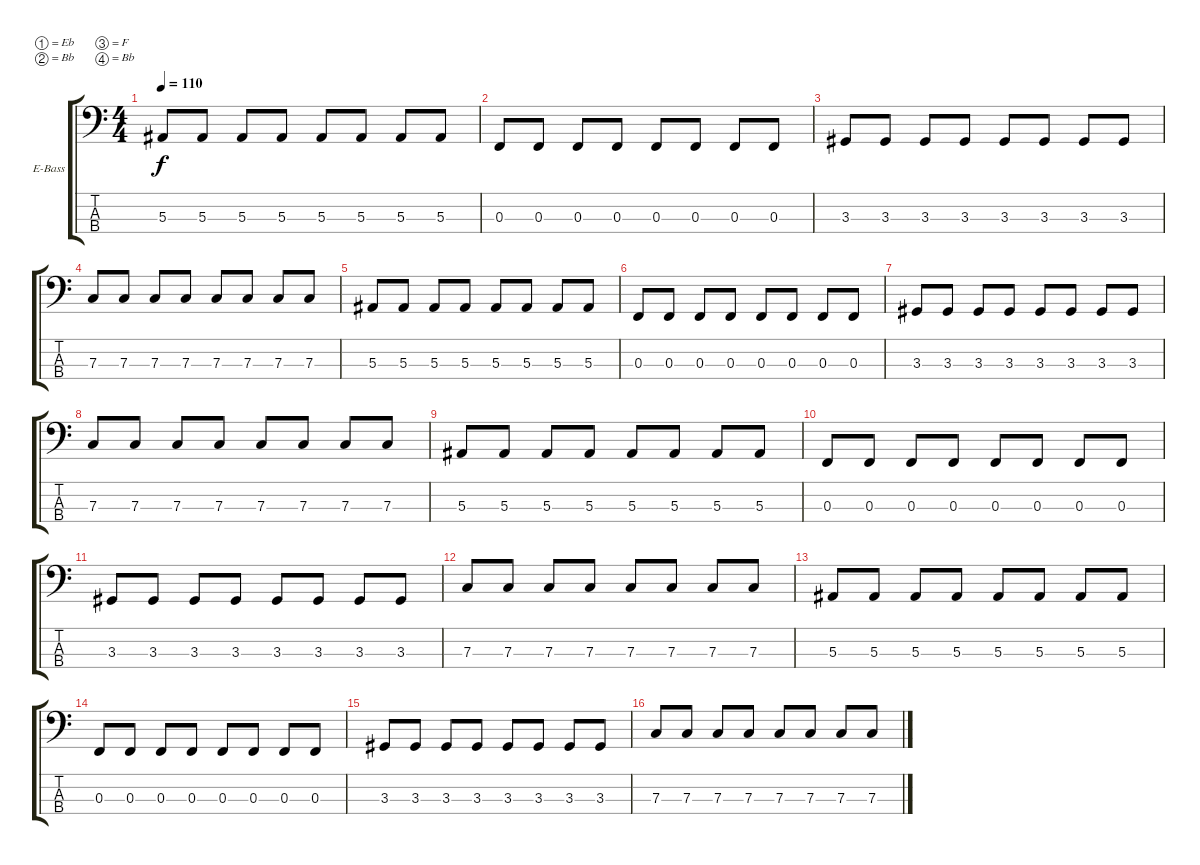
\defaultSystemsLayout 4
\bracketExtendMode groupsimilarinstruments
\firstSystemTrackNameOrientation horizontal
\otherSystemsTrackNameOrientation horizontal
\track ("Electric Bass" "E-Bass") {instrument electricbassfinger}
\staff {score tabs}
\tuning (Eb2 Bb1 F1 Bb0)
\ts (4 4)
\tempo 110
\clef f4
\scale
0.333333
\ks c
5.3.8{dy f} 5.3.8 5.3.8 5.3.8 5.3.8 5.3.8 5.3.8 5.3.8 |
\scale
0.333333 0.3.8 0.3.8 0.3.8 0.3.8 0.3.8 0.3.8 0.3.8 0.3.8 |
\scale
0.333333 3.3.8 3.3.8 3.3.8 3.3.8 3.3.8 3.3.8 3.3.8 3.3.8 |
\scale
0.333333 7.3.8 7.3.8 7.3.8 7.3.8 7.3.8 7.3.8 7.3.8 7.3.8 |
\scale
0.333333 5.3.8 5.3.8 5.3.8 5.3.8 5.3.8 5.3.8 5.3.8 5.3.8 |
\scale
0.333333 0.3.8 0.3.8 0.3.8 0.3.8 0.3.8 0.3.8 0.3.8 0.3.8 |
\scale
0.333333 3.3.8 3.3.8 3.3.8 3.3.8 3.3.8 3.3.8 3.3.8 3.3.8 |
\scale
0.333333 7.3.8 7.3.8 7.3.8 7.3.8 7.3.8 7.3.8 7.3.8 7.3.8 |
\scale
0.333333 5.3.8 5.3.8 5.3.8 5.3.8 5.3.8 5.3.8 5.3.8 5.3.8 |
\scale
0.333333 0.3.8 0.3.8 0.3.8 0.3.8 0.3.8 0.3.8 0.3.8 0.3.8 |
\scale
0.333333 3.3.8 3.3.8 3.3.8 3.3.8 3.3.8 3.3.8 3.3.8 3.3.8 |
\scale
0.333333 7.3.8 7.3.8 7.3.8 7.3.8 7.3.8 7.3.8 7.3.8 7.3.8 |
\scale
0.333333 5.3.8 5.3.8 5.3.8 5.3.8 5.3.8 5.3.8 5.3.8 5.3.8 |
\scale
0.333333 0.3.8 0.3.8 0.3.8 0.3.8 0.3.8 0.3.8 0.3.8 0.3.8 |
\scale
0.333333 3.3.8 3.3.8 3.3.8 3.3.8 3.3.8 3.3.8 3.3.8 3.3.8 |
\scale
0.333333 7.3.8 7.3.8 7.3.8 7.3.8 7.3.8 7.3.8 7.3.8 7.3.8
